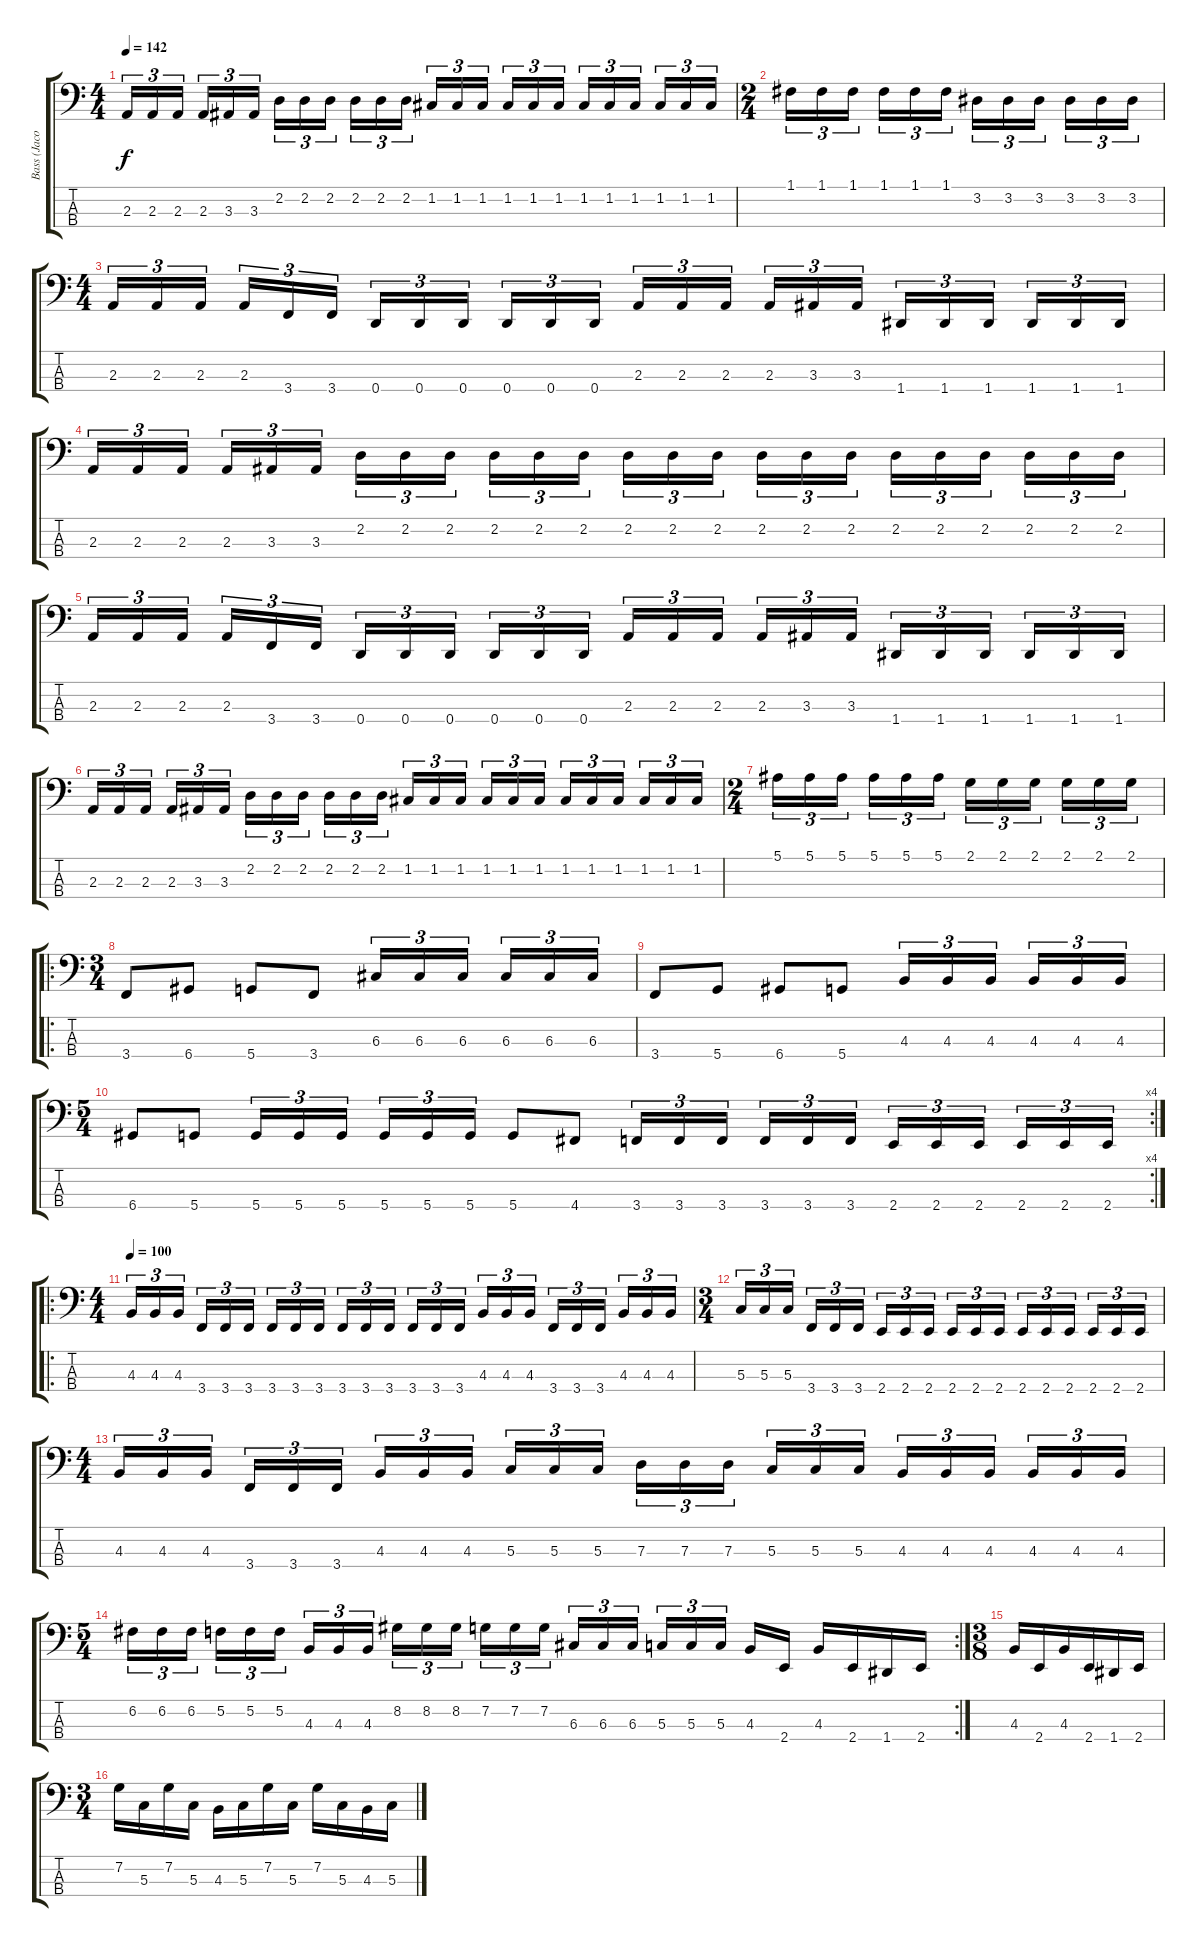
\track ("Bass (Jacoby)" "Bass (Jaco") {instrument electricbasspick}
\staff {score tabs}
\tuning (F2 C2 G1 D1) {hide}
\ts (4 4)
\tempo 142
\clef f4
\ks c
2.3.16{tu (3 2) dy f} 2.3.16{tu (3 2)} 2.3.16{tu (3 2)} 2.3.16{tu (3 2)} 3.3.16{tu (3 2)} 3.3.16{tu (3 2)} 2.2.16{tu (3 2)} 2.2.16{tu (3 2)} 2.2.16{tu (3 2)} 2.2.16{tu (3 2)} 2.2.16{tu (3 2)} 2.2.16{tu (3 2)} 1.2.16{tu (3 2)} 1.2.16{tu (3 2)} 1.2.16{tu (3 2)} 1.2.16{tu (3 2)} 1.2.16{tu (3 2)} 1.2.16{tu (3 2)} 1.2.16{tu (3 2)} 1.2.16{tu (3 2)} 1.2.16{tu (3 2)} 1.2.16{tu (3 2)} 1.2.16{tu (3 2)} 1.2.16{tu (3 2)} |
\ts (2 4)
1.1.16{tu (3 2)} 1.1.16{tu (3 2)} 1.1.16{tu (3 2)} 1.1.16{tu (3 2)} 1.1.16{tu (3 2)} 1.1.16{tu (3 2)} 3.2.16{tu (3 2)} 3.2.16{tu (3 2)} 3.2.16{tu (3 2)} 3.2.16{tu (3 2)} 3.2.16{tu (3 2)} 3.2.16{tu (3 2)} |
\ts (4 4)
2.3.16{tu (3 2)} 2.3.16{tu (3 2)} 2.3.16{tu (3 2)} 2.3.16{tu (3 2)} 3.4.16{tu (3 2)} 3.4.16{tu (3 2)} 0.4.16{tu (3 2)} 0.4.16{tu (3 2)} 0.4.16{tu (3 2)} 0.4.16{tu (3 2)} 0.4.16{tu (3 2)} 0.4.16{tu (3 2)} 2.3.16{tu (3 2)} 2.3.16{tu (3 2)} 2.3.16{tu (3 2)} 2.3.16{tu (3 2)} 3.3.16{tu (3 2)} 3.3.16{tu (3 2)} 1.4.16{tu (3 2)} 1.4.16{tu (3 2)} 1.4.16{tu (3 2)} 1.4.16{tu (3 2)} 1.4.16{tu (3 2)} 1.4.16{tu (3 2)} |
2.3.16{tu (3 2)} 2.3.16{tu (3 2)} 2.3.16{tu (3 2)} 2.3.16{tu (3 2)} 3.3.16{tu (3 2)} 3.3.16{tu (3 2)} 2.2.16{tu (3 2)} 2.2.16{tu (3 2)} 2.2.16{tu (3 2)} 2.2.16{tu (3 2)} 2.2.16{tu (3 2)} 2.2.16{tu (3 2)} 2.2.16{tu (3 2)} 2.2.16{tu (3 2)} 2.2.16{tu (3 2)} 2.2.16{tu (3 2)} 2.2.16{tu (3 2)} 2.2.16{tu (3 2)} 2.2.16{tu (3 2)} 2.2.16{tu (3 2)} 2.2.16{tu (3 2)} 2.2.16{tu (3 2)} 2.2.16{tu (3 2)} 2.2.16{tu (3 2)} |
2.3.16{tu (3 2)} 2.3.16{tu (3 2)} 2.3.16{tu (3 2)} 2.3.16{tu (3 2)} 3.4.16{tu (3 2)} 3.4.16{tu (3 2)} 0.4.16{tu (3 2)} 0.4.16{tu (3 2)} 0.4.16{tu (3 2)} 0.4.16{tu (3 2)} 0.4.16{tu (3 2)} 0.4.16{tu (3 2)} 2.3.16{tu (3 2)} 2.3.16{tu (3 2)} 2.3.16{tu (3 2)} 2.3.16{tu (3 2)} 3.3.16{tu (3 2)} 3.3.16{tu (3 2)} 1.4.16{tu (3 2)} 1.4.16{tu (3 2)} 1.4.16{tu (3 2)} 1.4.16{tu (3 2)} 1.4.16{tu (3 2)} 1.4.16{tu (3 2)} |
2.3.16{tu (3 2)} 2.3.16{tu (3 2)} 2.3.16{tu (3 2)} 2.3.16{tu (3 2)} 3.3.16{tu (3 2)} 3.3.16{tu (3 2)} 2.2.16{tu (3 2)} 2.2.16{tu (3 2)} 2.2.16{tu (3 2)} 2.2.16{tu (3 2)} 2.2.16{tu (3 2)} 2.2.16{tu (3 2)} 1.2.16{tu (3 2)} 1.2.16{tu (3 2)} 1.2.16{tu (3 2)} 1.2.16{tu (3 2)} 1.2.16{tu (3 2)} 1.2.16{tu (3 2)} 1.2.16{tu (3 2)} 1.2.16{tu (3 2)} 1.2.16{tu (3 2)} 1.2.16{tu (3 2)} 1.2.16{tu (3 2)} 1.2.16{tu (3 2)} |
\ts (2 4)
5.1.16{tu (3 2)} 5.1.16{tu (3 2)} 5.1.16{tu (3 2)} 5.1.16{tu (3 2)} 5.1.16{tu (3 2)} 5.1.16{tu (3 2)} 2.1.16{tu (3 2)} 2.1.16{tu (3 2)} 2.1.16{tu (3 2)} 2.1.16{tu (3 2)} 2.1.16{tu (3 2)} 2.1.16{tu (3 2)} |
\ro
\ts (3 4)
3.4.8 6.4.8 5.4.8 3.4.8 6.3.16{tu (3 2)} 6.3.16{tu (3 2)} 6.3.16{tu (3 2)} 6.3.16{tu (3 2)} 6.3.16{tu (3 2)} 6.3.16{tu (3 2)} |
3.4.8 5.4.8 6.4.8 5.4.8 4.3.16{tu (3 2)} 4.3.16{tu (3 2)} 4.3.16{tu (3 2)} 4.3.16{tu (3 2)} 4.3.16{tu (3 2)} 4.3.16{tu (3 2)} |
\rc 4
\ts (5 4)
6.4.8 5.4.8 5.4.16{tu (3 2)} 5.4.16{tu (3 2)} 5.4.16{tu (3 2)} 5.4.16{tu (3 2)} 5.4.16{tu (3 2)} 5.4.16{tu (3 2)} 5.4.8 4.4.8 3.4.16{tu (3 2)} 3.4.16{tu (3 2)} 3.4.16{tu (3 2)} 3.4.16{tu (3 2)} 3.4.16{tu (3 2)} 3.4.16{tu (3 2)} 2.4.16{tu (3 2)} 2.4.16{tu (3 2)} 2.4.16{tu (3 2)} 2.4.16{tu (3 2)} 2.4.16{tu (3 2)} 2.4.16{tu (3 2)} |
\ro
\ts (4 4)
\tempo 100
4.3.16{tu (3 2)} 4.3.16{tu (3 2)} 4.3.16{tu (3 2)} 3.4.16{tu (3 2)} 3.4.16{tu (3 2)} 3.4.16{tu (3 2)} 3.4.16{tu (3 2)} 3.4.16{tu (3 2)} 3.4.16{tu (3 2)} 3.4.16{tu (3 2)} 3.4.16{tu (3 2)} 3.4.16{tu (3 2)} 3.4.16{tu (3 2)} 3.4.16{tu (3 2)} 3.4.16{tu (3 2)} 4.3.16{tu (3 2)} 4.3.16{tu (3 2)} 4.3.16{tu (3 2)} 3.4.16{tu (3 2)} 3.4.16{tu (3 2)} 3.4.16{tu (3 2)} 4.3.16{tu (3 2)} 4.3.16{tu (3 2)} 4.3.16{tu (3 2)} |
\ts (3 4)
5.3.16{tu (3 2)} 5.3.16{tu (3 2)} 5.3.16{tu (3 2)} 3.4.16{tu (3 2)} 3.4.16{tu (3 2)} 3.4.16{tu (3 2)} 2.4.16{tu (3 2)} 2.4.16{tu (3 2)} 2.4.16{tu (3 2)} 2.4.16{tu (3 2)} 2.4.16{tu (3 2)} 2.4.16{tu (3 2)} 2.4.16{tu (3 2)} 2.4.16{tu (3 2)} 2.4.16{tu (3 2)} 2.4.16{tu (3 2)} 2.4.16{tu (3 2)} 2.4.16{tu (3 2)} |
\ts (4 4)
4.3.16{tu (3 2)} 4.3.16{tu (3 2)} 4.3.16{tu (3 2)} 3.4.16{tu (3 2)} 3.4.16{tu (3 2)} 3.4.16{tu (3 2)} 4.3.16{tu (3 2)} 4.3.16{tu (3 2)} 4.3.16{tu (3 2)} 5.3.16{tu (3 2)} 5.3.16{tu (3 2)} 5.3.16{tu (3 2)} 7.3.16{tu (3 2)} 7.3.16{tu (3 2)} 7.3.16{tu (3 2)} 5.3.16{tu (3 2)} 5.3.16{tu (3 2)} 5.3.16{tu (3 2)} 4.3.16{tu (3 2)} 4.3.16{tu (3 2)} 4.3.16{tu (3 2)} 4.3.16{tu (3 2)} 4.3.16{tu (3 2)} 4.3.16{tu (3 2)} |
\rc 2
\ts (5 4)
6.2.16{tu (3 2)} 6.2.16{tu (3 2)} 6.2.16{tu (3 2)} 5.2.16{tu (3 2)} 5.2.16{tu (3 2)} 5.2.16{tu (3 2)} 4.3.16{tu (3 2)} 4.3.16{tu (3 2)} 4.3.16{tu (3 2)} 8.2.16{tu (3 2)} 8.2.16{tu (3 2)} 8.2.16{tu (3 2)} 7.2.16{tu (3 2)} 7.2.16{tu (3 2)} 7.2.16{tu (3 2)} 6.3.16{tu (3 2)} 6.3.16{tu (3 2)} 6.3.16{tu (3 2)} 5.3.16{tu (3 2)} 5.3.16{tu (3 2)} 5.3.16{tu (3 2)} 4.3.16 2.4.16 4.3.16 2.4.16 1.4.16 2.4.16 |
\ts (3 8)
4.3.16 2.4.16 4.3.16 2.4.16 1.4.16 2.4.16 |
\ts (3 4)
7.2.16 5.3.16 7.2.16 5.3.16 4.3.16 5.3.16 7.2.16 5.3.16 7.2.16 5.3.16 4.3.16 5.3.16
